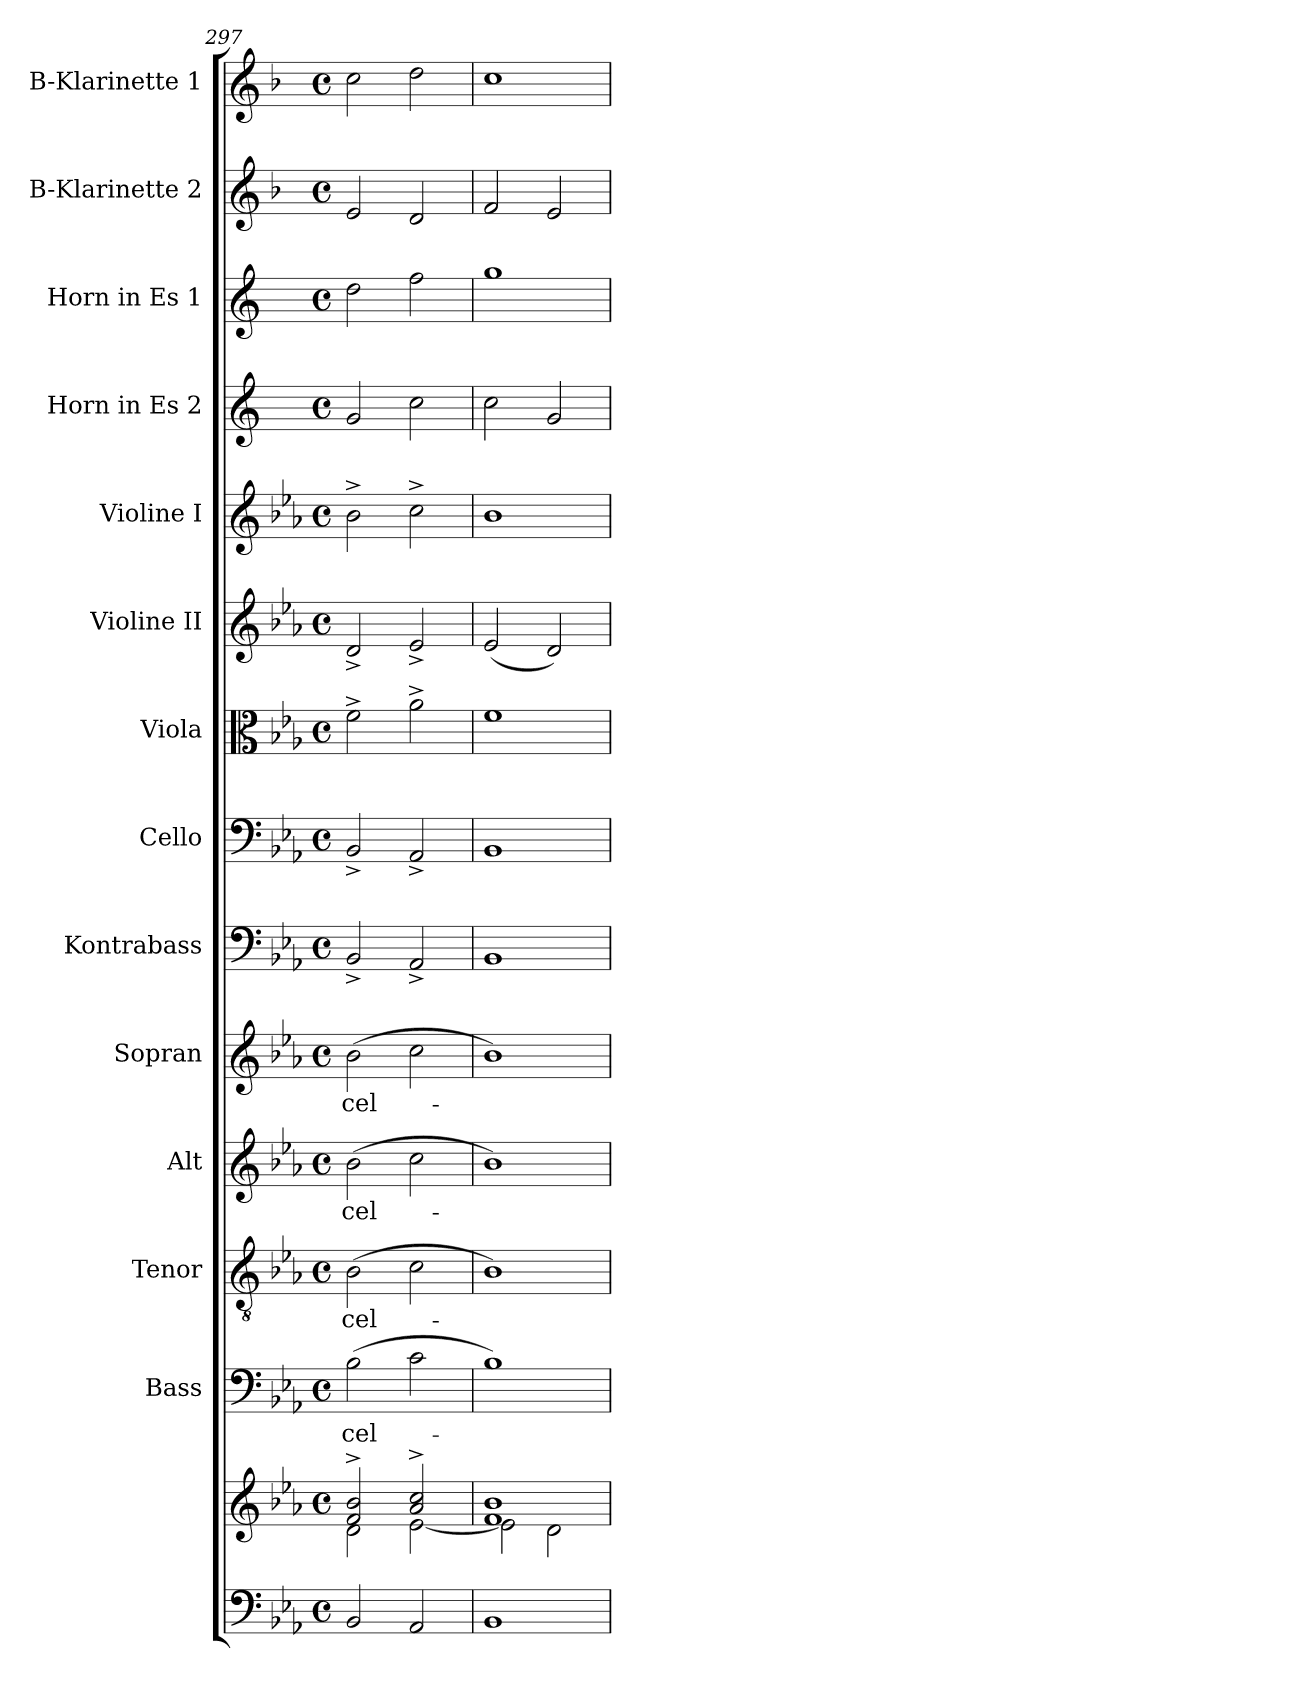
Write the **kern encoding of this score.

**kern	**kern	**kern	**text	**kern	**text	**kern	**text	**kern	**text	**kern	**kern	**kern	**kern	**kern	**kern	**kern	**kern	**kern
*part14	*part14	*part13	*part13	*part12	*part12	*part11	*part11	*part10	*part10	*part9	*part8	*part7	*part6	*part5	*part4	*part3	*part2	*part1
*staff15	*staff14	*staff13	*staff13	*staff12	*staff12	*staff11	*staff11	*staff10	*staff10	*staff9	*staff8	*staff7	*staff6	*staff5	*staff4	*staff3	*staff2	*staff1
*	*	*I"Bass	*	*I"Tenor	*	*I"Alt	*	*I"Sopran	*	*I"Kontrabass	*I"Cello	*I"Viola	*I"Violine II	*I"Violine I	*I"Horn in Es 2	*I"Horn in Es 1	*I"B-Klarinette 2	*I"B-Klarinette 1
*	*	*I'B.	*	*I'T.	*	*I'A.	*	*I'S.	*	*I'Kb.	*	*I'Vla.	*I'Vl. II	*I'Vl. I	*I'Hrn. 2	*I'Hrn. 1	*I'Kl. 2	*I'Kl. 1
*clefF4	*clefG2	*clefF4	*	*clefGv2	*	*clefG2	*	*clefG2	*	*clefF4	*clefF4	*clefC3	*clefG2	*clefG2	*clefG2	*clefG2	*clefG2	*clefG2
*	*	*	*	*	*	*	*	*	*	*ITrd7c12	*	*	*	*	*ITrd5c9	*ITrd5c9	*ITrd1c2	*ITrd1c2
*k[b-e-a-]	*k[b-e-a-]	*k[b-e-a-]	*	*k[b-e-a-]	*	*k[b-e-a-]	*	*k[b-e-a-]	*	*k[b-e-a-]	*k[b-e-a-]	*k[b-e-a-]	*k[b-e-a-]	*k[b-e-a-]	*k[b-e-a-]	*k[b-e-a-]	*k[b-e-a-]	*k[b-e-a-]
*E-:	*E-:	*E-:	*	*E-:	*	*E-:	*	*E-:	*	*E-:	*E-:	*E-:	*E-:	*E-:	*E-:	*E-:	*E-:	*E-:
*M4/4	*M4/4	*M4/4	*	*M4/4	*	*M4/4	*	*M4/4	*	*M4/4	*M4/4	*M4/4	*M4/4	*M4/4	*M4/4	*M4/4	*M4/4	*M4/4
*met(c)	*met(c)	*met(c)	*	*met(c)	*	*met(c)	*	*met(c)	*	*met(c)	*met(c)	*met(c)	*met(c)	*met(c)	*met(c)	*met(c)	*met(c)	*met(c)
=297	=297	=297	=297	=297	=297	=297	=297	=297	=297	=297	=297	=297	=297	=297	=297	=297	=297	=297
*	*^	*	*	*	*	*	*	*	*	*	*	*	*	*	*	*	*	*
!	!	!	!	!LO:LY:b	!	!LO:LY:b	!	!LO:LY:b	!	!LO:LY:b	!	!	!	!	!	!	!	!	!
2BB-/	2f/^> 2b-/^>	2d\	(>2B-\	-cel-	(>2B-\	-cel-	(>2b-\	-cel-	(>2b-\	-cel-	2BBB-^</	2BB-^</	2f^>\	2d^</	2b-^>\	2B-/	2f\	2d/	2b-\
2AA-/	2a-/^> 2cc/^>	[<2e-\	2c\	.	2c\	.	2cc\	.	2cc\	.	2AAA-^</	2AA-^</	2a-^>\	2e-^</	2cc^>\	2e-\	2a-\	2c/	2cc\
=298	=298	=298	=298	=298	=298	=298	=298	=298	=298	=298	=298	=298	=298	=298	=298	=298	=298	=298	=298
1BB-	1f 1b-	2e-\]	1B-)	.	1B-)	.	1b-)	.	1b-)	.	1BBB-	1BB-	1f	(<2e-/	1b-	2e-\	1b-	2e-/	1b-
.	.	2d\	.	.	.	.	.	.	.	.	.	.	.	2d/)	.	2B-/	.	2d/	.
*	*v	*v	*	*	*	*	*	*	*	*	*	*	*	*	*	*	*	*	*
=	=	=	=	=	=	=	=	=	=	=	=	=	=	=	=	=	=	=
*-	*-	*-	*-	*-	*-	*-	*-	*-	*-	*-	*-	*-	*-	*-	*-	*-	*-	*-
